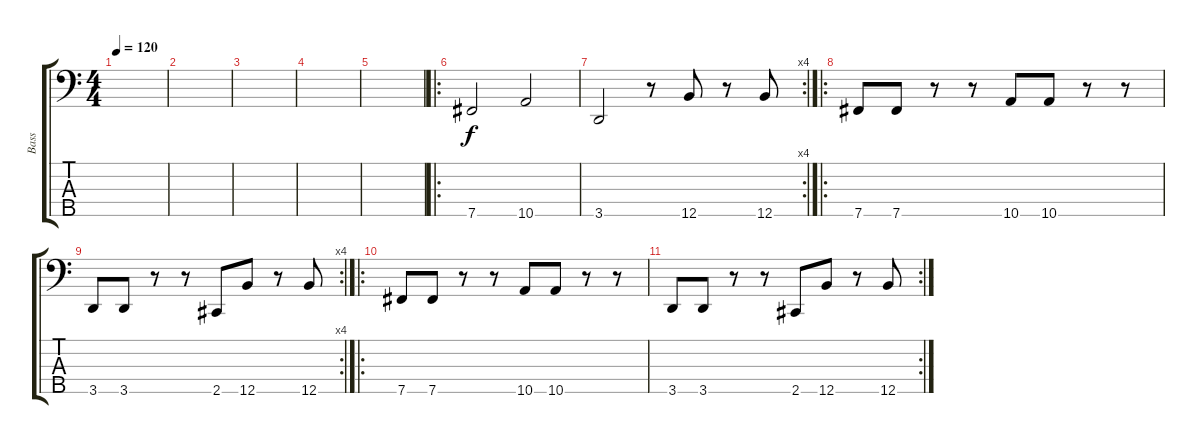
\track ("Bass" "Bass") {instrument electricbassfinger}
\staff {score tabs}
\tuning (G2 D2 A1 E1 B0) {hide}
\ts (4 4)
\tempo 120
\clef f4
\ks c
|
|
|
|
|
\ro
7.5.2 10.5.2 |
\rc 4
3.5.2 r.8 12.5.8 r.8 12.5.8 |
\ro
7.5.8 7.5.8 r.8 r.8 10.5.8 10.5.8 r.8 r.8 |
\rc 4
3.5.8 3.5.8 r.8 r.8 2.5.8 12.5.8 r.8 12.5.8 |
\ro
7.5.8 7.5.8 r.8 r.8 10.5.8 10.5.8 r.8 r.8 |
\rc 2
3.5.8 3.5.8 r.8 r.8 2.5.8 12.5.8 r.8 12.5.8
